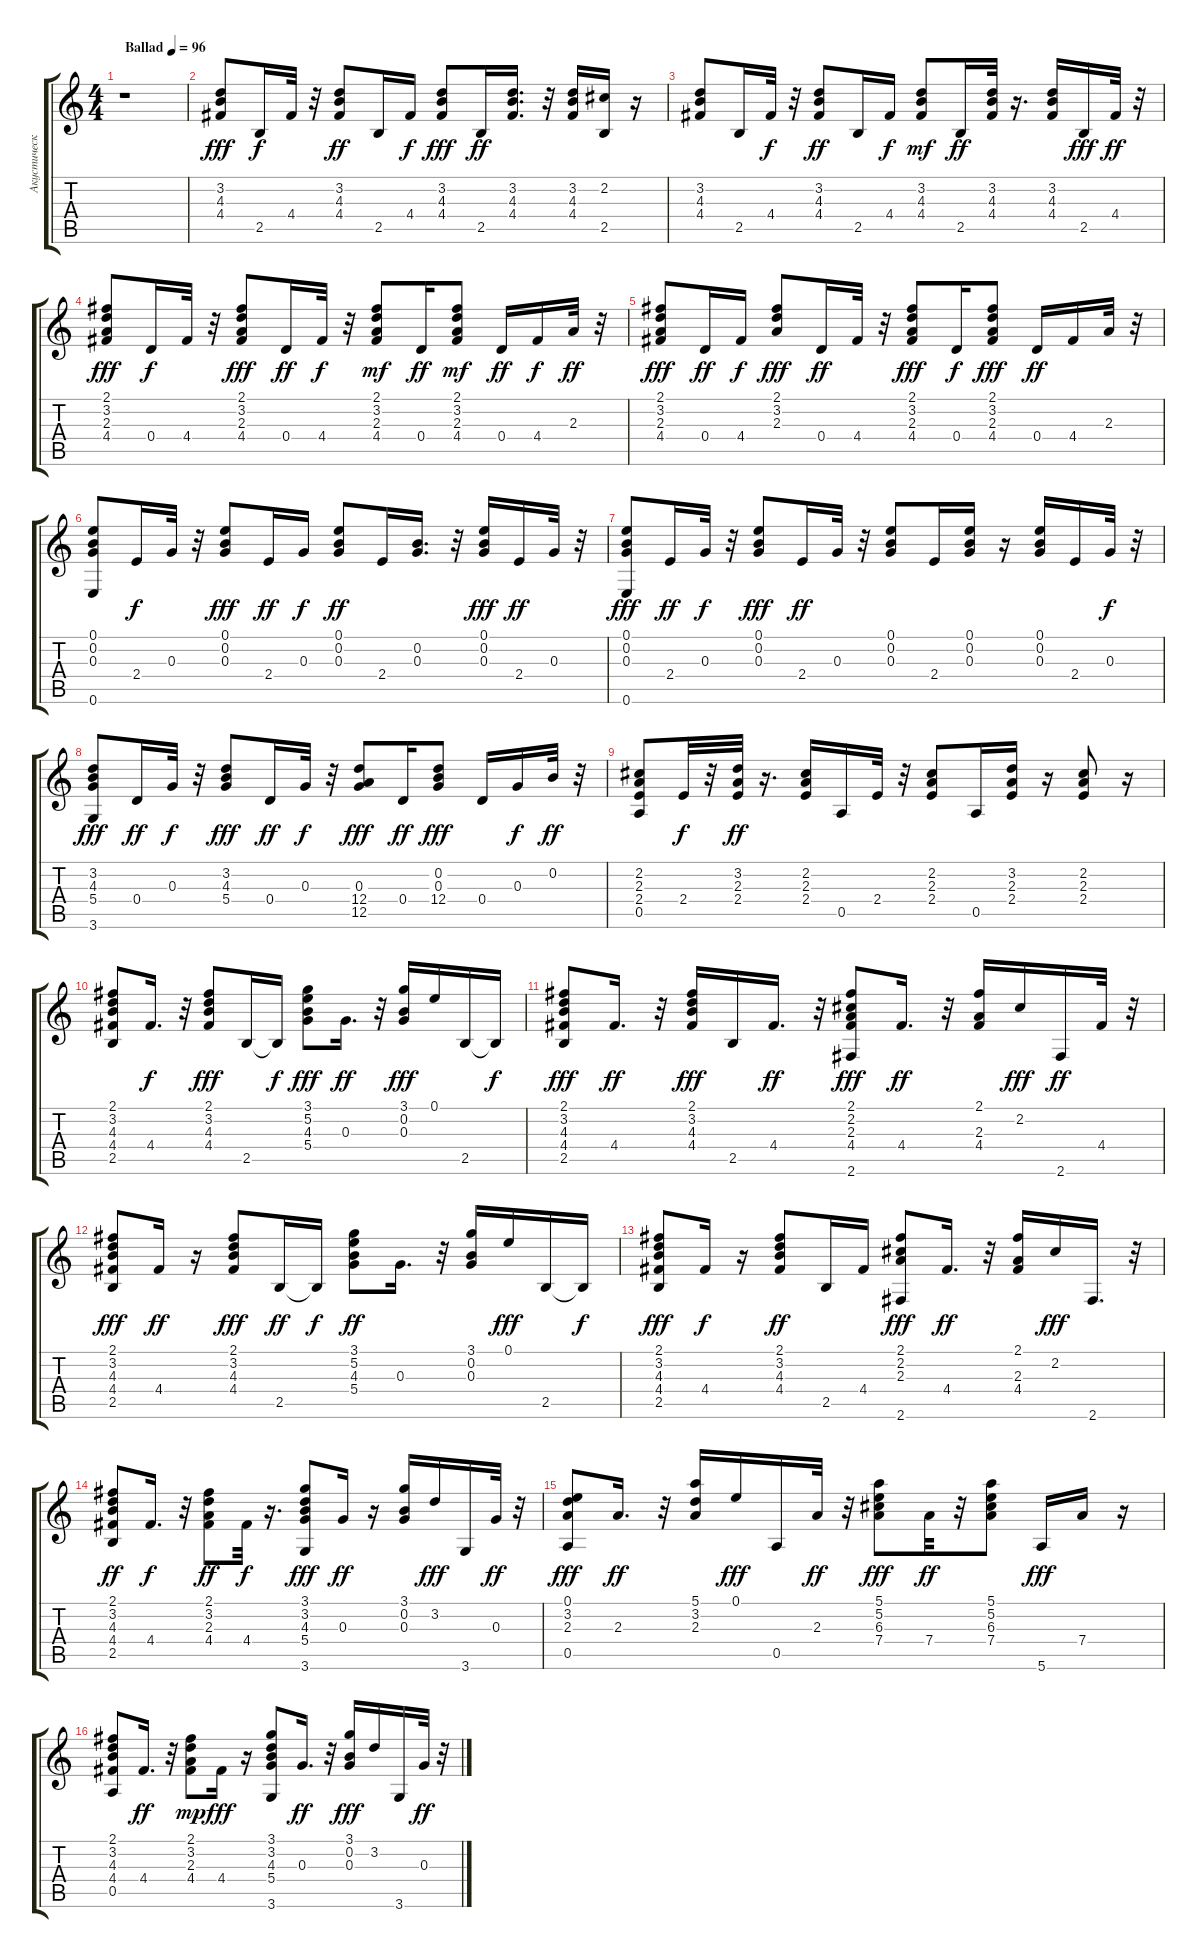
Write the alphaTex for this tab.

\track ("Акустический Гранд Роял" "Акустическ") {instrument acousticguitarsteel}
\staff {score tabs}
\tuning (E4 B3 G3 D3 A2 E2) {hide}
\ts (4 4)
\tempo (96 "Ballad")
\clef g2
\ks c
r.1{dy fff instrument acousticguitarsteel} |
(3.2 4.3 4.4).8{instrument acousticguitarsteel} 2.5.16{dy f} 4.4.32 r.32 (3.2 4.3 4.4).8{dy ff} 2.5.16 4.4.16{dy f} (3.2 4.3 4.4).8{dy fff} 2.5.16{dy ff} (3.2 4.3 4.4).16{d} r.32 (3.2 4.3 4.4).16 (2.2 2.5).16 r.16 |
(3.2 4.3 4.4).8 2.5.16 4.4.32{dy f} r.32 (3.2 4.3 4.4).8{dy ff} 2.5.16 4.4.16{dy f} (3.2 4.3 4.4).8{dy mf} 2.5.16{dy ff} (3.2 4.3 4.4).32 r.16{d} (3.2 4.3 4.4).16 2.5.16{dy fff} 4.4.32{dy ff} r.32 |
(2.1 3.2 2.3 4.4).8{dy fff} 0.4.16{dy f} 4.4.32 r.32 (2.1 3.2 2.3 4.4).8{dy fff} 0.4.16{dy ff} 4.4.32{dy f} r.32 (2.1 3.2 2.3 4.4).8{dy mf} 0.4.16{dy ff} (2.1 3.2 2.3 4.4).8{dy mf} 0.4.16{dy ff} 4.4.16{dy f} 2.3.32{dy ff} r.32 |
(2.1 3.2 2.3 4.4).8{dy fff} 0.4.16{dy ff} 4.4.16{dy f} (2.1 3.2 2.3).8{dy fff} 0.4.16{dy ff} 4.4.32 r.32 (2.1 3.2 2.3 4.4).8{dy fff} 0.4.16{dy f} (2.1 3.2 2.3 4.4).8{dy fff} 0.4.16{dy ff} 4.4.16 2.3.32 r.32 |
(0.1 0.2 0.3 0.6).8 2.4.16{dy f} 0.3.32 r.32 (0.1 0.2 0.3).8{dy fff} 2.4.16{dy ff} 0.3.16{dy f} (0.1 0.2 0.3).8{dy ff} 2.4.16 (0.2 0.3).16{d} r.32 (0.1 0.2 0.3).16{dy fff} 2.4.16{dy ff} 0.3.32 r.32 |
(0.1 0.2 0.3 0.6).8{dy fff} 2.4.16{dy ff} 0.3.32{dy f} r.32 (0.1 0.2 0.3).8{dy fff} 2.4.16{dy ff} 0.3.32 r.32 (0.1 0.2 0.3).8 2.4.16 (0.1 0.2 0.3).16 r.16 (0.1 0.2 0.3).16 2.4.16 0.3.32{dy f} r.32 |
(3.2 4.3 5.4 3.6).8{dy fff} 0.4.16{dy ff} 0.3.32{dy f} r.32 (3.2 4.3 5.4).8{dy fff} 0.4.16{dy ff} 0.3.32{dy f} r.32 (0.3 12.4 12.5).8{dy fff} 0.4.16{dy ff} (0.2 0.3 12.4).8{dy fff} 0.4.16 0.3.16{dy f} 0.2.32{dy ff} r.32 |
(2.2 2.3 2.4 0.5).8 2.4.32{dy f} r.32 (3.2 2.3 2.4).32{dy ff} r.16{d} (2.2 2.3 2.4).16 0.5.16 2.4.32 r.32 (2.2 2.3 2.4).8 0.5.16 (3.2 2.3 2.4).16 r.16 (2.2 2.3 2.4).8 r.16 |
(2.1 3.2 4.3 4.4 2.5).8 4.4.16{d dy f} r.32 (2.1 3.2 4.3 4.4).8{dy fff} 2.5.16 2.5{t}.16{dy f} (3.1 5.2 4.3 5.4).8{dy fff} 0.3.16{d dy ff} r.32 (3.1 0.2 0.3).16{dy fff} 0.1.16 2.5.16 2.5{t}.16{dy f} |
(2.1 3.2 4.3 4.4 2.5).8{dy fff} 4.4.16{d dy ff} r.32 (2.1 3.2 4.3 4.4).16{dy fff} 2.5.16 4.4.16{d dy ff} r.32 (2.1 2.2 2.3 4.4 2.6).8{dy fff} 4.4.16{d dy ff} r.32 (2.1 2.3 4.4).16 2.2.16{dy fff} 2.6.16{dy ff} 4.4.32 r.32 |
(2.1 3.2 4.3 4.4 2.5).8{dy fff} 4.4.16{dy ff} r.16 (2.1 3.2 4.3 4.4).8{dy fff} 2.5.16{dy ff} 2.5{t}.16{dy f} (3.1 5.2 4.3 5.4).8{dy ff} 0.3.16{d} r.32 (3.1 0.2 0.3).16 0.1.16{dy fff} 2.5.16 2.5{t}.16{dy f} |
(2.1 3.2 4.3 4.4 2.5).8{dy fff} 4.4.16{dy f} r.16 (2.1 3.2 4.3 4.4).8{dy ff} 2.5.16 4.4.16 (2.1 2.2 2.3 2.6).8{dy fff} 4.4.16{d dy ff} r.32 (2.1 2.3 4.4).16 2.2.16{dy fff} 2.6.16{d} r.32 |
(2.1 3.2 4.3 4.4 2.5).8{dy ff} 4.4.16{d dy f} r.32 (2.1 3.2 2.3 4.4).8{dy ff} 4.4.32{dy f} r.16{d} (3.1 3.2 4.3 5.4 3.6).8{dy fff} 0.3.16{dy ff} r.16 (3.1 0.2 0.3).16 3.2.16{dy fff} 3.6.16 0.3.32{dy ff} r.32 |
(0.1 3.2 2.3 0.5).8{dy fff} 2.3.16{d dy ff} r.32 (5.1 3.2 2.3).16 0.1.16{dy fff} 0.5.16 2.3.32{dy ff} r.32 (5.1 5.2 6.3 7.4).8{dy fff} 7.4.32{dy ff} r.32 (5.1 5.2 6.3 7.4).8 5.6.16{dy fff} 7.4.16 r.16 |
(2.1 3.2 4.3 4.4 0.5).8 4.4.16{d dy ff} r.32 (2.1 3.2 2.3 4.4).8{dy mp} 4.4.16{dy fff} r.16 (3.1 3.2 4.3 5.4 3.6).8 0.3.16{d dy ff} r.32 (3.1 0.2 0.3).16{dy fff} 3.2.16 3.6.16 0.3.32{dy ff} r.32
